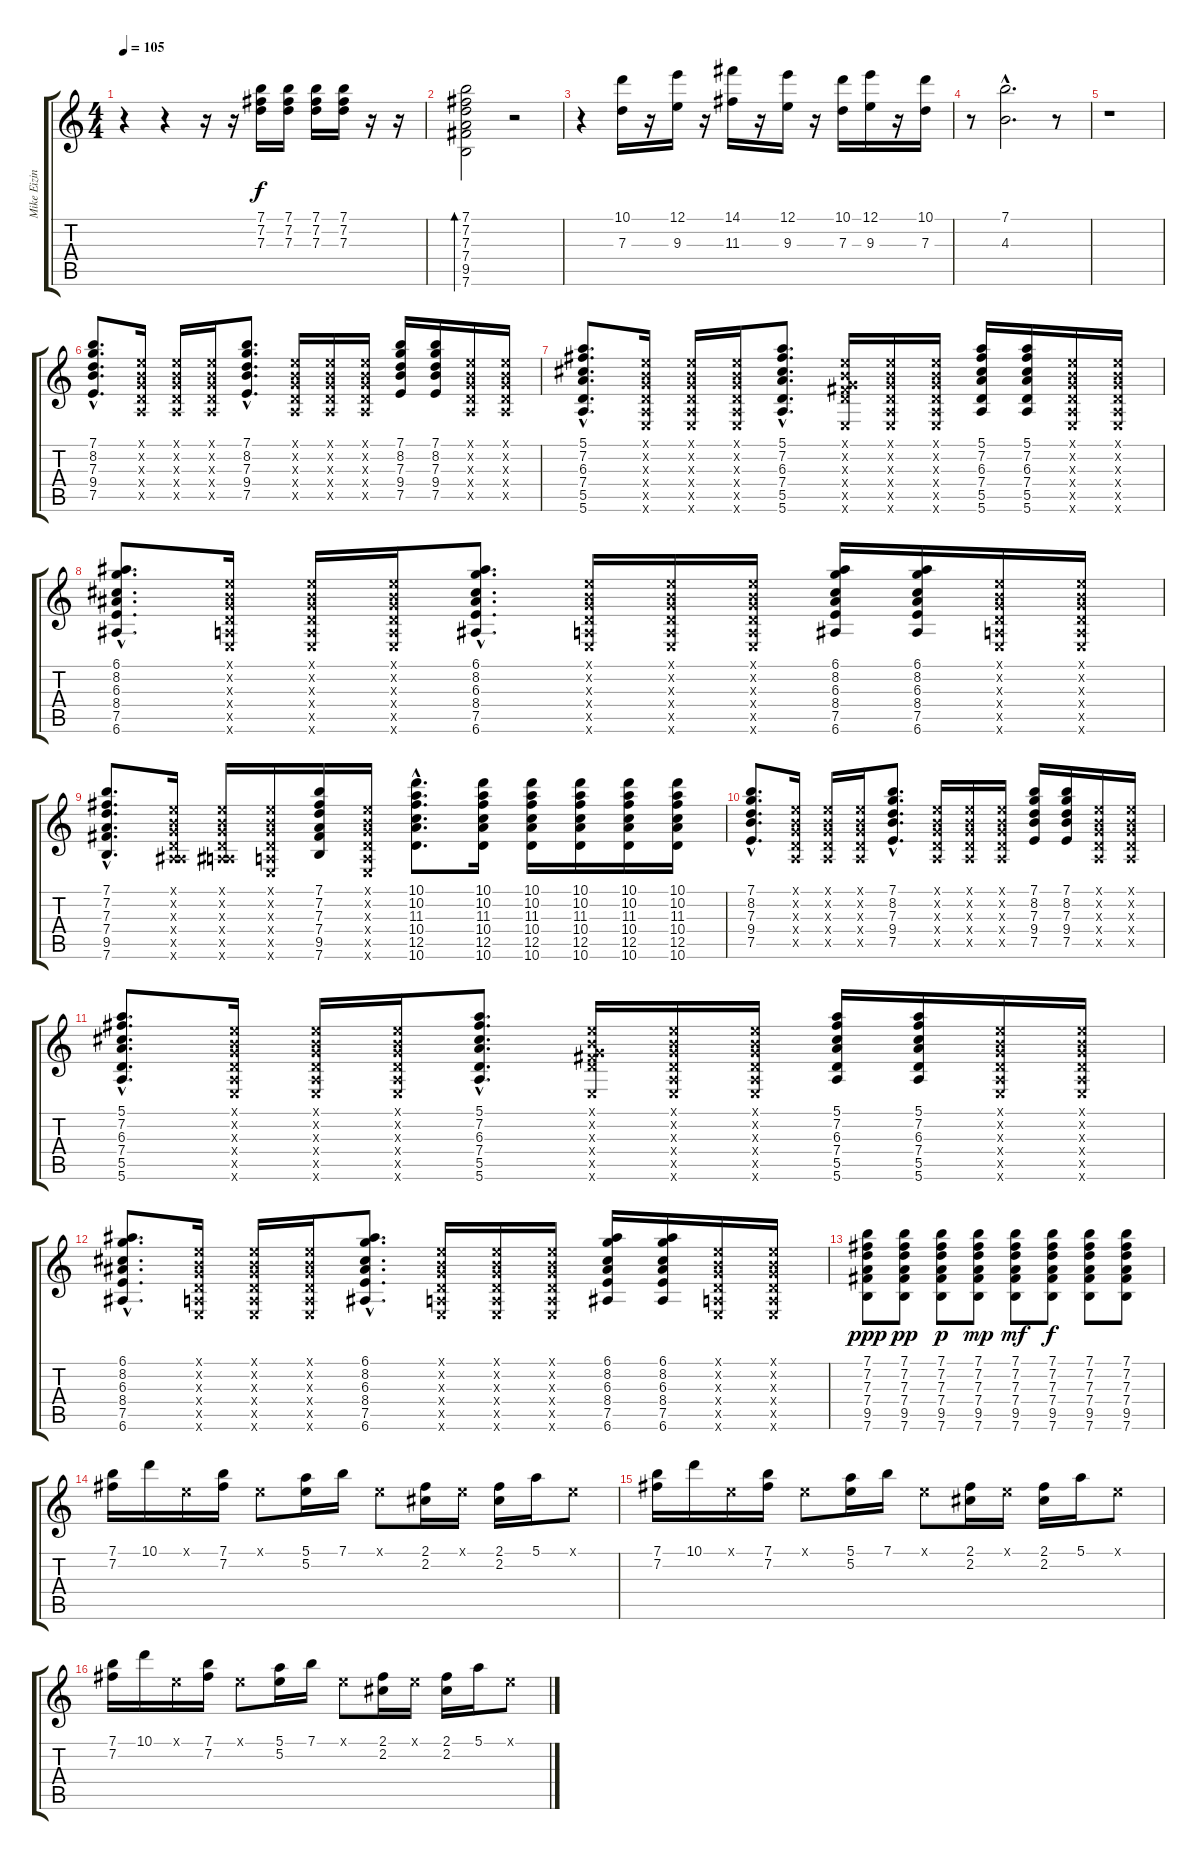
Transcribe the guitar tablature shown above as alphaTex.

\track ("Mike Eizingher" "Mike Eizin") {instrument distortionguitar}
\staff {score tabs}
\tuning (E4 B3 G3 D3 A2 E2) {hide}
\ts (4 4)
\tempo 105
\clef g2
\ks c
r.4{dy f} r.4 r.16 r.16 (7.1 7.2 7.3).16 (7.1 7.2 7.3).16 (7.1 7.2 7.3).16 (7.1 7.2 7.3).16 r.16 r.16 |
(7.1 7.2 7.3 7.4 9.5 7.6).2{bd 240} r.2 |
r.4 (10.1 7.3).16 r.16 (12.1 9.3).16 r.16 (14.1 11.3).16 r.16 (12.1 9.3).16 r.16 (10.1 7.3).16 (12.1 9.3).16 r.16 (10.1 7.3).16 |
r.8 (7.1{hac} 4.3{hac}).2{d} r.8 |
r.1 |
(7.1{hac} 8.2{hac} 7.3{hac} 9.4{hac} 7.5{hac}).8{d} (0.1{x} 0.2{x} 0.3{x} 0.4{x} 0.5{x}).16 (0.1{x} 0.2{x} 0.3{x} 0.4{x} 0.5{x}).16 (0.1{x} 0.2{x} 0.3{x} 0.4{x} 0.5{x}).16 (7.1{hac} 8.2{hac} 7.3{hac} 9.4{hac} 7.5{hac}).8{d} (0.1{x} 0.2{x} 0.3{x} 0.4{x} 0.5{x}).16 (0.1{x} 0.2{x} 0.3{x} 0.4{x} 0.5{x}).16 (0.1{x} 0.2{x} 0.3{x} 0.4{x} 0.5{x}).16 (7.1 8.2 7.3 9.4 7.5).16 (7.1 8.2 7.3 9.4 7.5).16 (0.1{x} 0.2{x} 0.3{x} 0.4{x} 0.5{x}).16 (0.1{x} 0.2{x} 0.3{x} 0.4{x} 0.5{x}).16 |
(5.1{hac} 7.2{hac} 6.3{hac} 7.4{hac} 5.5{hac} 5.6{hac}).8{d} (0.1{x} 0.2{x} 0.3{x} 0.4{x} 0.5{x} 0.6{x}).16 (0.1{x} 0.2{x} 0.3{x} 0.4{x} 0.5{x} 0.6{x}).16 (0.1{x} 0.2{x} 0.3{x} 0.4{x} 0.5{x} 0.6{x}).16 (5.1{hac} 7.2{hac} 6.3{hac} 7.4{hac} 5.5{hac} 5.6{hac}).8{d} (0.1{x} 0.2{x} 0.3{x} 0.4{x} 9.5{x} 0.6{x}).16 (0.1{x} 0.2{x} 0.3{x} 0.4{x} 0.5{x} 0.6{x}).16 (0.1{x} 0.2{x} 0.3{x} 0.4{x} 0.5{x} 0.6{x}).16 (5.1 7.2 6.3 7.4 5.5 5.6).16 (5.1 7.2 6.3 7.4 5.5 5.6).16 (0.1{x} 0.2{x} 0.3{x} 0.4{x} 0.5{x} 0.6{x}).16 (0.1{x} 0.2{x} 0.3{x} 0.4{x} 0.5{x} 0.6{x}).16 |
(6.1{hac} 8.2{hac} 6.3{hac} 8.4{hac} 7.5{hac} 6.6{hac}).8{d} (0.1{x} 0.2{x} 0.3{x} 0.4{x} 0.5{x} 0.6{x}).16 (0.1{x} 0.2{x} 0.3{x} 0.4{x} 0.5{x} 0.6{x}).16 (0.1{x} 0.2{x} 0.3{x} 0.4{x} 0.5{x} 0.6{x}).16 (6.1{hac} 8.2{hac} 6.3{hac} 8.4{hac} 7.5{hac} 6.6{hac}).8{d} (0.1{x} 0.2{x} 0.3{x} 0.4{x} 0.5{x} 0.6{x}).16 (0.1{x} 0.2{x} 0.3{x} 0.4{x} 0.5{x} 0.6{x}).16 (0.1{x} 0.2{x} 0.3{x} 0.4{x} 0.5{x} 0.6{x}).16 (6.1 8.2 6.3 8.4 7.5 6.6).16 (6.1 8.2 6.3 8.4 7.5 6.6).16 (0.1{x} 0.2{x} 0.3{x} 0.4{x} 0.5{x} 0.6{x}).16 (0.1{x} 0.2{x} 0.3{x} 0.4{x} 0.5{x} 0.6{x}).16 |
(7.1{hac} 7.2{hac} 7.3{hac} 7.4{hac} 9.5{hac} 7.6{hac}).8{d} (0.1{x} 0.2{x} 0.3{x} 0.4{x} 0.5{x} 6.6{x}).16 (0.1{x} 0.2{x} 0.3{x} 0.4{x} 0.5{x} 6.6{x}).16 (0.1{x} 0.2{x} 0.3{x} 0.4{x} 0.5{x} 0.6{x}).16 (7.1 7.2 7.3 7.4 9.5 7.6).16 (0.1{x} 0.2{x} 0.3{x} 0.4{x} 0.5{x} 0.6{x}).16 (10.1{hac} 10.2{hac} 11.3{hac} 10.4{hac} 12.5{hac} 10.6{hac}).8{d} (10.1 10.2 11.3 10.4 12.5 10.6).16 (10.1 10.2 11.3 10.4 12.5 10.6).16 (10.1 10.2 11.3 10.4 12.5 10.6).16 (10.1 10.2 11.3 10.4 12.5 10.6).16 (10.1 10.2 11.3 10.4 12.5 10.6).16 |
(7.1{hac} 8.2{hac} 7.3{hac} 9.4{hac} 7.5{hac}).8{d} (0.1{x} 0.2{x} 0.3{x} 0.4{x} 0.5{x}).16 (0.1{x} 0.2{x} 0.3{x} 0.4{x} 0.5{x}).16 (0.1{x} 0.2{x} 0.3{x} 0.4{x} 0.5{x}).16 (7.1{hac} 8.2{hac} 7.3{hac} 9.4{hac} 7.5{hac}).8{d} (0.1{x} 0.2{x} 0.3{x} 0.4{x} 0.5{x}).16 (0.1{x} 0.2{x} 0.3{x} 0.4{x} 0.5{x}).16 (0.1{x} 0.2{x} 0.3{x} 0.4{x} 0.5{x}).16 (7.1 8.2 7.3 9.4 7.5).16 (7.1 8.2 7.3 9.4 7.5).16 (0.1{x} 0.2{x} 0.3{x} 0.4{x} 0.5{x}).16 (0.1{x} 0.2{x} 0.3{x} 0.4{x} 0.5{x}).16 |
(5.1{hac} 7.2{hac} 6.3{hac} 7.4{hac} 5.5{hac} 5.6{hac}).8{d} (0.1{x} 0.2{x} 0.3{x} 0.4{x} 0.5{x} 0.6{x}).16 (0.1{x} 0.2{x} 0.3{x} 0.4{x} 0.5{x} 0.6{x}).16 (0.1{x} 0.2{x} 0.3{x} 0.4{x} 0.5{x} 0.6{x}).16 (5.1{hac} 7.2{hac} 6.3{hac} 7.4{hac} 5.5{hac} 5.6{hac}).8{d} (0.1{x} 0.2{x} 0.3{x} 0.4{x} 9.5{x} 0.6{x}).16 (0.1{x} 0.2{x} 0.3{x} 0.4{x} 0.5{x} 0.6{x}).16 (0.1{x} 0.2{x} 0.3{x} 0.4{x} 0.5{x} 0.6{x}).16 (5.1 7.2 6.3 7.4 5.5 5.6).16 (5.1 7.2 6.3 7.4 5.5 5.6).16 (0.1{x} 0.2{x} 0.3{x} 0.4{x} 0.5{x} 0.6{x}).16 (0.1{x} 0.2{x} 0.3{x} 0.4{x} 0.5{x} 0.6{x}).16 |
(6.1{hac} 8.2{hac} 6.3{hac} 8.4{hac} 7.5{hac} 6.6{hac}).8{d} (0.1{x} 0.2{x} 0.3{x} 0.4{x} 0.5{x} 0.6{x}).16 (0.1{x} 0.2{x} 0.3{x} 0.4{x} 0.5{x} 0.6{x}).16 (0.1{x} 0.2{x} 0.3{x} 0.4{x} 0.5{x} 0.6{x}).16 (6.1{hac} 8.2{hac} 6.3{hac} 8.4{hac} 7.5{hac} 6.6{hac}).8{d} (0.1{x} 0.2{x} 0.3{x} 0.4{x} 0.5{x} 0.6{x}).16 (0.1{x} 0.2{x} 0.3{x} 0.4{x} 0.5{x} 0.6{x}).16 (0.1{x} 0.2{x} 0.3{x} 0.4{x} 0.5{x} 0.6{x}).16 (6.1 8.2 6.3 8.4 7.5 6.6).16 (6.1 8.2 6.3 8.4 7.5 6.6).16 (0.1{x} 0.2{x} 0.3{x} 0.4{x} 0.5{x} 0.6{x}).16 (0.1{x} 0.2{x} 0.3{x} 0.4{x} 0.5{x} 0.6{x}).16 |
(7.1 7.2 7.3 7.4 9.5 7.6).8{dy ppp} (7.1 7.2 7.3 7.4 9.5 7.6).8{dy pp} (7.1 7.2 7.3 7.4 9.5 7.6).8{dy p} (7.1 7.2 7.3 7.4 9.5 7.6).8{dy mp} (7.1 7.2 7.3 7.4 9.5 7.6).8{dy mf} (7.1 7.2 7.3 7.4 9.5 7.6).8{dy f} (7.1 7.2 7.3 7.4 9.5 7.6).8 (7.1 7.2 7.3 7.4 9.5 7.6).8 |
(7.1 7.2).16 10.1.16 0.1{x}.16 (7.1 7.2).16 0.1{x}.8 (5.1 5.2).16 7.1.16 0.1{x}.8 (2.1 2.2).16 0.1{x}.16 (2.1 2.2).16 5.1.16 0.1{x}.8 |
(7.1 7.2).16 10.1.16 0.1{x}.16 (7.1 7.2).16 0.1{x}.8 (5.1 5.2).16 7.1.16 0.1{x}.8 (2.1 2.2).16 0.1{x}.16 (2.1 2.2).16 5.1.16 0.1{x}.8 |
(7.1 7.2).16 10.1.16 0.1{x}.16 (7.1 7.2).16 0.1{x}.8 (5.1 5.2).16 7.1.16 0.1{x}.8 (2.1 2.2).16 0.1{x}.16 (2.1 2.2).16 5.1.16 0.1{x}.8
